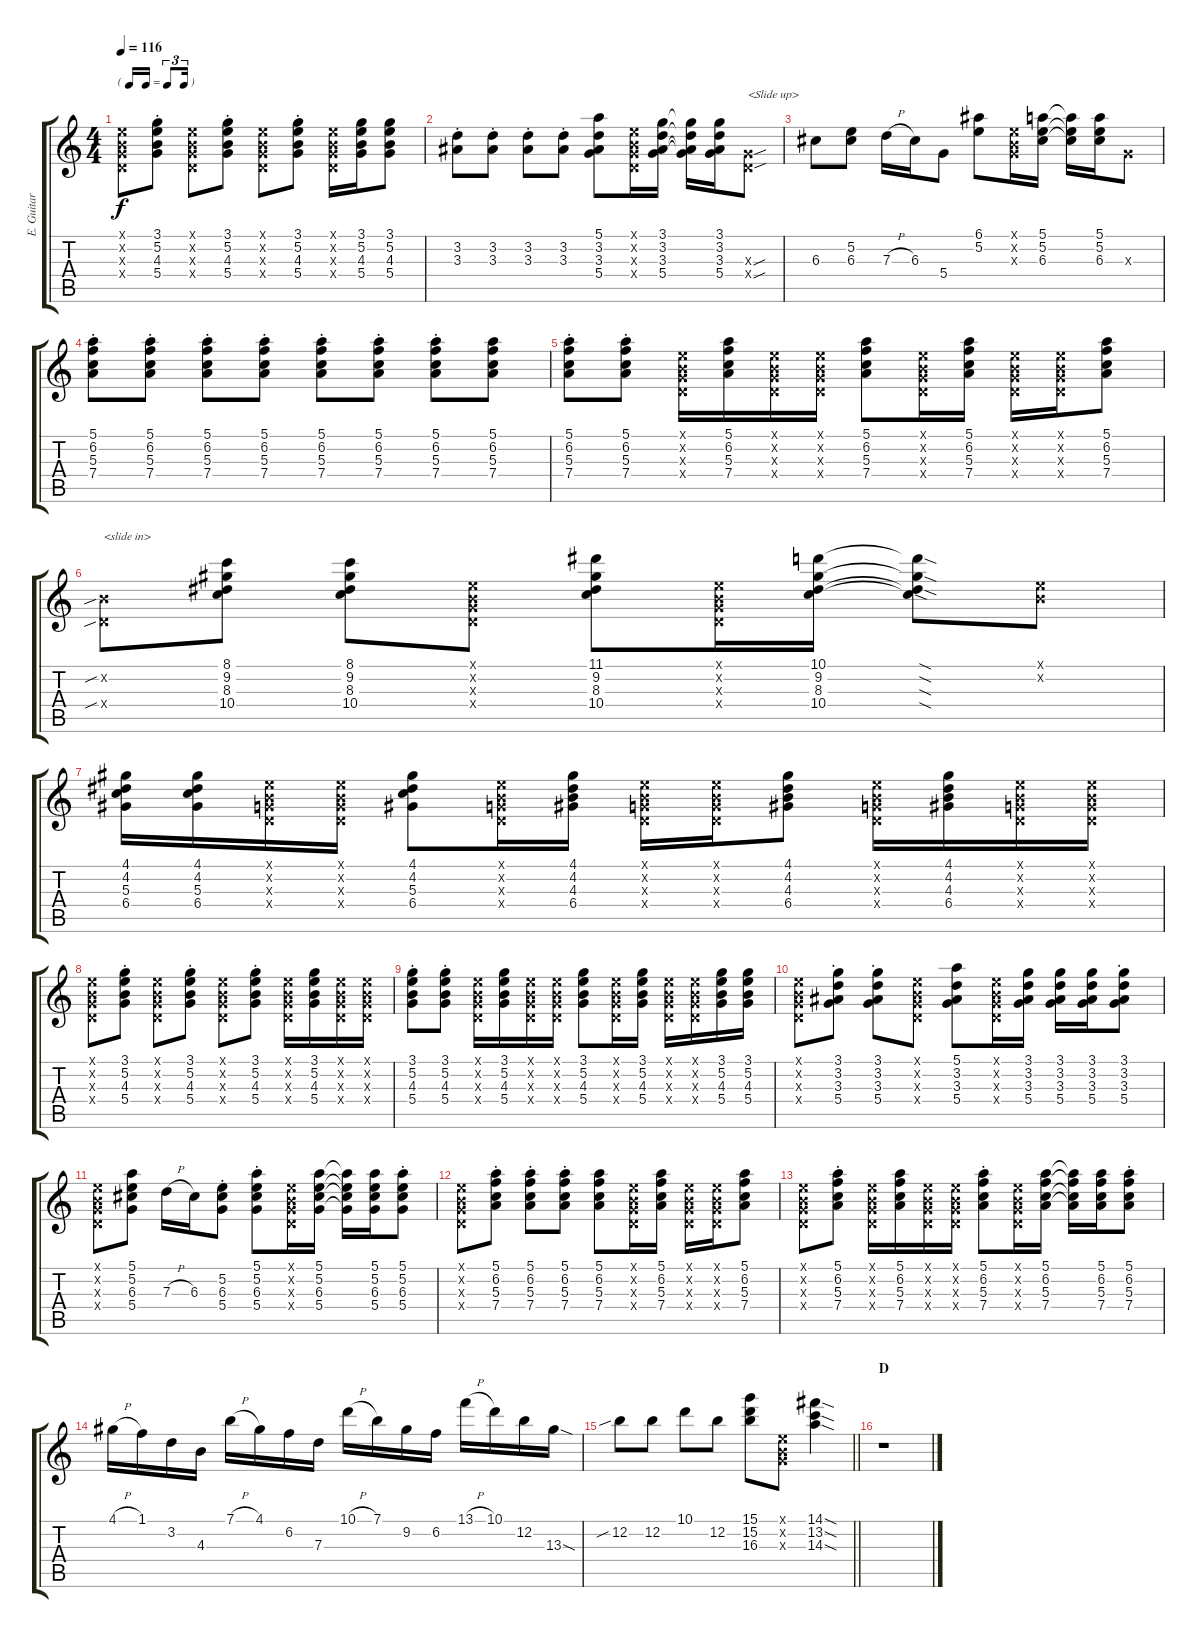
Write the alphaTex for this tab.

\track ("E. Guitar" "E. Guitar") {instrument electricguitarjazz}
\staff {score tabs}
\tuning (E4 B3 G3 D3 A2 E2) {hide}
\ts (4 4)
\tf triplet16th
\tempo 116
\clef g2
\ks c
(0.1{x} 0.2{x} 0.3{x} 0.4{x}).8{dy f} (3.1{st} 5.2{st} 4.3{st} 5.4{st}).8 (0.1{x} 0.2{x} 0.3{x} 0.4{x}).8 (3.1{st} 5.2{st} 4.3{st} 5.4{st}).8 (0.1{x} 0.2{x} 0.3{x} 0.4{x}).8 (3.1{st} 5.2{st} 4.3{st} 5.4{st}).8 (0.1{x} 0.2{x} 0.3{x} 0.4{x}).16 (3.1 5.2 4.3 5.4).16 (3.1 5.2 4.3 5.4).8 |
(3.2{st} 3.3{st}).8 (3.2{st} 3.3{st}).8 (3.2{st} 3.3{st}).8 (3.2{st} 3.3{st}).8 (5.1 3.2 3.3 5.4).8 (0.1{x} 0.2{x} 0.3{x} 0.4{x}).16 (3.1 3.2 3.3 5.4).16 (3.1{t} 3.2{t} 3.3{t} 5.4{t}).16 (3.1 3.2 3.3 5.4).16 (0.3{sou x} 0.4{sou x}).8{txt "<Slide up>"} |
6.3.8 (5.2 6.3).8 7.3{h}.16 6.3.16 5.4.8 (6.1 5.2).8 (0.1{x} 0.2{x} 0.3{x}).16 (5.1 5.2 6.3).16 (5.1{t} 5.2{t} 6.3{t}).16 (5.1 5.2 6.3).16 0.3{x}.8 |
(5.1{st} 6.2{st} 5.3{st} 7.4{st}).8 (5.1{st} 6.2{st} 5.3{st} 7.4{st}).8 (5.1{st} 6.2{st} 5.3{st} 7.4{st}).8 (5.1{st} 6.2{st} 5.3{st} 7.4{st}).8 (5.1{st} 6.2{st} 5.3{st} 7.4{st}).8 (5.1{st} 6.2{st} 5.3{st} 7.4{st}).8 (5.1{st} 6.2{st} 5.3{st} 7.4{st}).8 (5.1 6.2 5.3 7.4).8 |
(5.1{st} 6.2{st} 5.3{st} 7.4{st}).8 (5.1{st} 6.2{st} 5.3{st} 7.4{st}).8 (0.1{x} 0.2{x} 0.3{x} 0.4{x}).16 (5.1 6.2 5.3 7.4).16 (0.1{x} 0.2{x} 0.3{x} 0.4{x}).16 (0.1{x} 0.2{x} 0.3{x} 0.4{x}).16 (5.1 6.2 5.3 7.4).8 (0.1{x} 0.2{x} 0.3{x} 0.4{x}).16 (5.1 6.2 5.3 7.4).16 (0.1{x} 0.2{x} 0.3{x} 0.4{x}).16 (0.1{x} 0.2{x} 0.3{x} 0.4{x}).16 (5.1 6.2 5.3 7.4).8 |
(0.2{sib x} 0.4{sib x}).8{txt "<slide in>"} (8.1 9.2 8.3 10.4).8 (8.1 9.2 8.3 10.4).8 (0.1{x} 0.2{x} 0.3{x} 0.4{x}).8 (11.1 9.2 8.3 10.4).8 (0.1{x} 0.2{x} 0.3{x} 0.4{x}).16 (10.1 9.2 8.3 10.4).16 (10.1{sod t} 9.2{sod t} 8.3{sod t} 10.4{sod t}).8 (0.1{x} 0.2{x}).8 |
(4.1 4.2 5.3 6.4).16 (4.1 4.2 5.3 6.4).16 (0.1{x} 0.2{x} 0.3{x} 0.4{x}).16 (0.1{x} 0.2{x} 0.3{x} 0.4{x}).16 (4.1 4.2 5.3 6.4).8 (0.1{x} 0.2{x} 0.3{x} 0.4{x}).16 (4.1 4.2 4.3 6.4).16 (0.1{x} 0.2{x} 0.3{x} 0.4{x}).16 (0.1{x} 0.2{x} 0.3{x} 0.4{x}).16 (4.1 4.2 4.3 6.4).8 (0.1{x} 0.2{x} 0.3{x} 0.4{x}).16 (4.1 4.2 4.3 6.4).16 (0.1{x} 0.2{x} 0.3{x} 0.4{x}).16 (0.1{x} 0.2{x} 0.3{x} 0.4{x}).16 |
(0.1{x} 0.2{x} 0.3{x} 0.4{x}).8 (3.1{st} 5.2{st} 4.3{st} 5.4{st}).8 (0.1{x} 0.2{x} 0.3{x} 0.4{x}).8 (3.1{st} 5.2{st} 4.3{st} 5.4{st}).8 (0.1{x} 0.2{x} 0.3{x} 0.4{x}).8 (3.1{st} 5.2{st} 4.3{st} 5.4{st}).8 (0.1{x} 0.2{x} 0.3{x} 0.4{x}).16 (3.1 5.2 4.3 5.4).16 (0.1{x} 0.2{x} 0.3{x} 0.4{x}).16 (0.1{x} 0.2{x} 0.3{x} 0.4{x}).16 |
(3.1{st} 5.2{st} 4.3{st} 5.4{st}).8 (3.1{st} 5.2{st} 4.3{st} 5.4{st}).8 (0.1{x} 0.2{x} 0.3{x} 0.4{x}).16 (3.1 5.2 4.3 5.4).16 (0.1{x} 0.2{x} 0.3{x} 0.4{x}).16 (0.1{x} 0.2{x} 0.3{x} 0.4{x}).16 (3.1 5.2 4.3 5.4).8 (0.1{x} 0.2{x} 0.3{x} 0.4{x}).16 (3.1 5.2 4.3 5.4).16 (0.1{x} 0.2{x} 0.3{x} 0.4{x}).16 (0.1{x} 0.2{x} 0.3{x} 0.4{x}).16 (3.1 5.2 4.3 5.4).16 (3.1 5.2 4.3 5.4).16 |
(0.1{x} 0.2{x} 0.3{x} 0.4{x}).8 (3.1{st} 3.2{st} 3.3{st} 5.4{st}).8 (3.1{st} 3.2{st} 3.3{st} 5.4{st}).8 (0.1{x} 0.2{x} 0.3{x} 0.4{x}).8 (5.1 3.2 3.3 5.4).8 (0.1{x} 0.2{x} 0.3{x} 0.4{x}).16 (3.1 3.2 3.3 5.4).16 (3.1 3.2 3.3 5.4).16 (3.1 3.2 3.3 5.4).16 (3.1{st} 3.2{st} 3.3{st} 5.4{st}).8 |
(0.1{x} 0.2{x} 0.3{x} 0.4{x}).8 (5.1 5.2 6.3 5.4).8 7.3{h}.16 6.3.16 (5.2{st} 6.3{st} 5.4{st}).8 (5.1{st} 5.2{st} 6.3{st} 5.4{st}).8 (0.1{x} 0.2{x} 0.3{x} 0.4{x}).16 (5.1 5.2 6.3 5.4).16 (5.1{t} 5.2{t} 6.3{t} 5.4{t}).16 (5.1 5.2 6.3 5.4).16 (5.1{st} 5.2{st} 6.3{st} 5.4{st}).8 |
(0.1{x} 0.2{x} 0.3{x} 0.4{x}).8 (5.1{st} 6.2{st} 5.3{st} 7.4{st}).8 (5.1{st} 6.2{st} 5.3{st} 7.4{st}).8 (5.1{st} 6.2{st} 5.3{st} 7.4{st}).8 (5.1 6.2 5.3 7.4).8 (0.1{x} 0.2{x} 0.3{x} 0.4{x}).16 (5.1 6.2 5.3 7.4).16 (0.1{x} 0.2{x} 0.3{x} 0.4{x}).16 (0.1{x} 0.2{x} 0.3{x} 0.4{x}).16 (5.1 6.2 5.3 7.4).8 |
(0.1{x} 0.2{x} 0.3{x} 0.4{x}).8 (5.1{st} 6.2{st} 5.3{st} 7.4{st}).8 (0.1{x} 0.2{x} 0.3{x} 0.4{x}).16 (5.1 6.2 5.3 7.4).16 (0.1{x} 0.2{x} 0.3{x} 0.4{x}).16 (0.1{x} 0.2{x} 0.3{x} 0.4{x}).16 (5.1{st} 6.2{st} 5.3{st} 7.4{st}).8 (0.1{x} 0.2{x} 0.3{x} 0.4{x}).16 (5.1 6.2 5.3 7.4).16 (5.1{t} 6.2{t} 5.3{t} 7.4{t}).16 (5.1 6.2 5.3 7.4).16 (5.1{st} 6.2{st} 5.3{st} 7.4{st}).8 |
4.1{h}.16 1.1.16 3.2.16 4.3.16 7.1{h}.16 4.1.16 6.2.16 7.3.16 10.1{h}.16 7.1.16 9.2.16 6.2.16 13.1{h}.16 10.1.16 12.2.16 13.3{sod}.16 |
\barLineRight lightlight
12.2{sib}.8 12.2.8 10.1.8 12.2.8 (15.1 15.2 16.3).8 (0.1{x} 0.2{x} 0.3{x}).8 (14.1{sod} 13.2{sod} 14.3{sod}).4 |
\section ("" "D")
r.1
